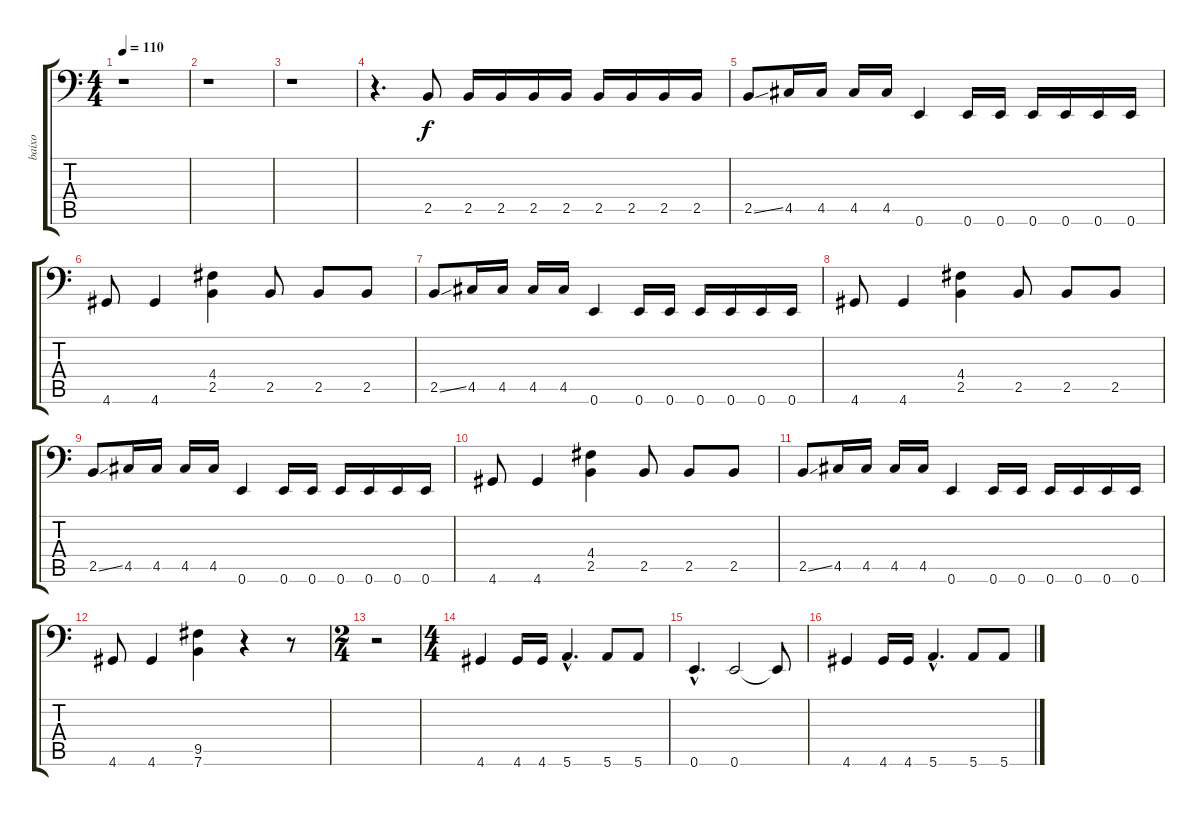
\track ("baixo" "baixo") {instrument electricbassfinger}
\staff {score tabs}
\tuning (E3 B2 G2 D2 A1 E1) {hide}
\ts (4 4)
\tempo 110
\clef f4
\ks c
r.1{dy f instrument electricbassfinger} |
r.1 |
r.1 |
r.4{d} 2.5.8 2.5.16 2.5.16 2.5.16 2.5.16 2.5.16 2.5.16 2.5.16 2.5.16 |
2.5{ss}.8 4.5.16 4.5.16 4.5.16 4.5.16 0.6.4 0.6.16 0.6.16 0.6.16 0.6.16 0.6.16 0.6.16 |
4.6.8 4.6.4 (4.4 2.5).4 2.5.8 2.5.8 2.5.8 |
2.5{ss}.8 4.5.16 4.5.16 4.5.16 4.5.16 0.6.4 0.6.16 0.6.16 0.6.16 0.6.16 0.6.16 0.6.16 |
4.6.8 4.6.4 (4.4 2.5).4 2.5.8 2.5.8 2.5.8 |
2.5{ss}.8 4.5.16 4.5.16 4.5.16 4.5.16 0.6.4 0.6.16 0.6.16 0.6.16 0.6.16 0.6.16 0.6.16 |
4.6.8 4.6.4 (4.4 2.5).4 2.5.8 2.5.8 2.5.8 |
2.5{ss}.8 4.5.16 4.5.16 4.5.16 4.5.16 0.6.4 0.6.16 0.6.16 0.6.16 0.6.16 0.6.16 0.6.16 |
4.6.8 4.6.4 (9.5 7.6).4 r.4 r.8 |
\ts (2 4)
r.2 |
\ts (4 4)
4.6.4 4.6.16 4.6.16 5.6{hac}.4{d} 5.6.8 5.6.8 |
0.6{hac}.4{d} 0.6.2 0.6{t}.8 |
4.6.4 4.6.16 4.6.16 5.6{hac}.4{d} 5.6.8 5.6.8
